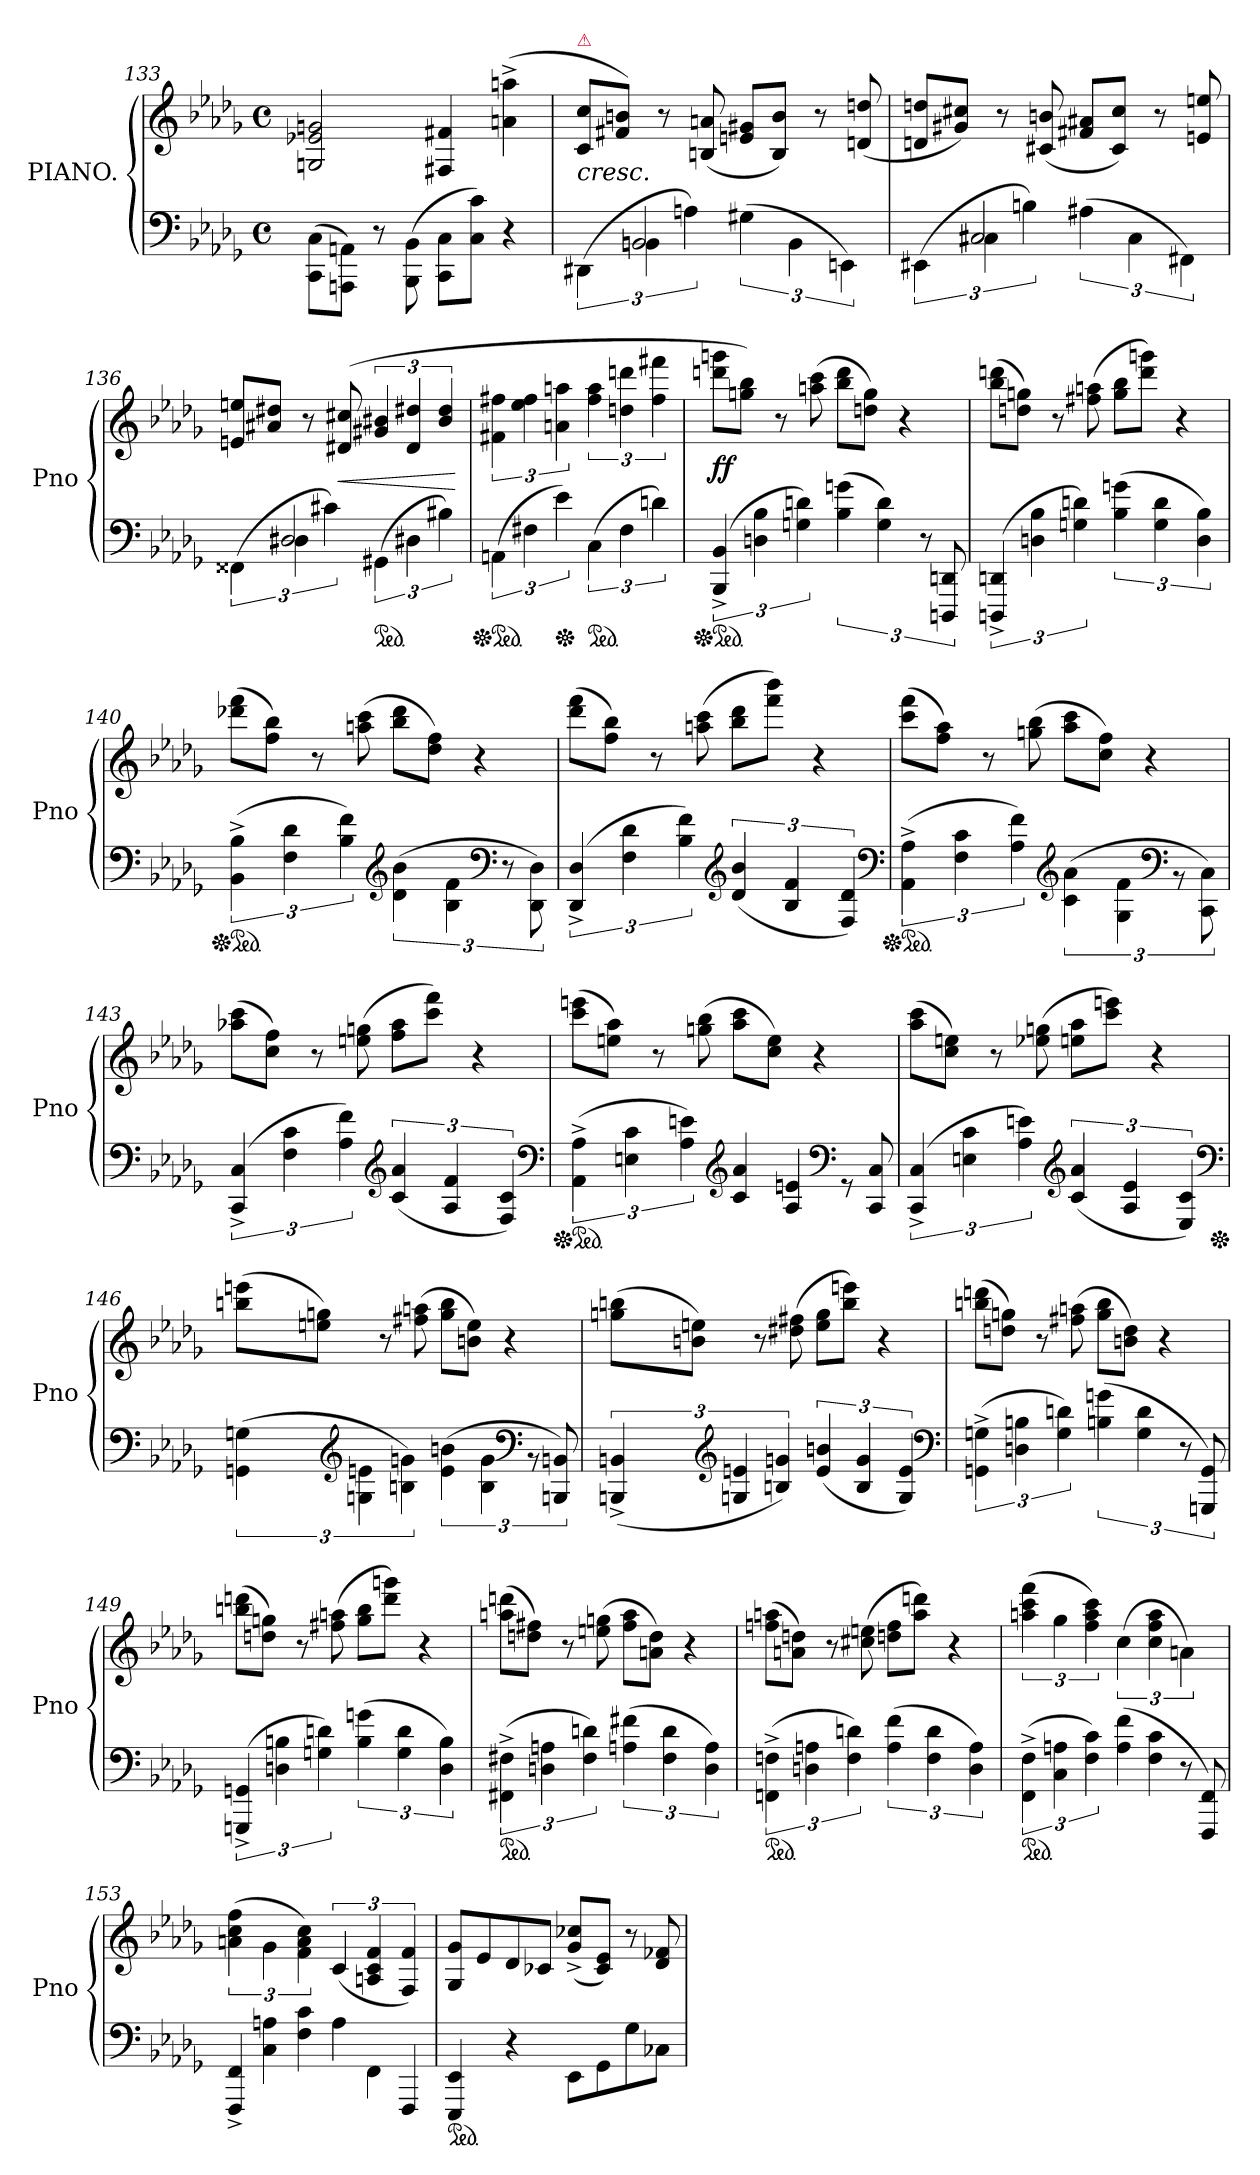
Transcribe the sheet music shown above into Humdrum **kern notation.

**kern	**kern	**dynam
*part1	*part1	*part1
*staff2	*staff1	*staff1/2
*I"PIANO.	*	*
*I'Pno	*	*
*clefF4	*clefG2	*
*k[b-e-a-d-g-]	*k[b-e-a-d-g-]	*
*b-:	*b-:	*
*M2/2	*M2/2	*
*met(c)	*met(c)	*
=133	=133	=133
(>8CC\ 8C\L	2Gn/ 2e-X/ 2gn/	.
8AAAn 8AAnJ)	.	.
8r	.	.
(>8BBB-\ 8BB-\	.	.
8CC\ 8C\L	4F#X/ 4f#X/	.
8C 8cJ)	.	.
4r	(>4an^>\ 4aan^>\	.
=134	=134	=134
*^	*	*
*Xtuplet	*tuplet	*	*
!	!	!LO:TX:a:color=crimson:t=⚠	!
6ryy	(>6DD#X\	8c/ 8cc/L	<
.	.	8f#X 8bnJ)	.
3BBn/	6BBn\	.	.
.	.	8r	.
.	6An\)	.	.
.	.	(>8Bn/ 8an/	.
2ryy	(>6G#X\	8en/ 8g#X/L	.
.	.	8B 8bJ)	.
.	6BB\	.	.
.	.	8r	.
.	6EEn\)	.	.
.	.	(>8dn/ 8ddn/	.
=135	=135	=135	=135
*Xtuplet	*tuplet	*	*
6ryy	(>6EE#X\	8dn/ 8ddn/L	.
.	.	8g#X 8cc#XJ)	.
3C#X/	6C#X\	.	.
.	.	8r	.
.	6Bn\)	.	.
.	.	(>8c#X/ 8bn/	.
2ryy	(>6A#X\	8f#X/ 8a#X/L	.
.	.	8c# 8cc#J)	.
.	6C#\	.	.
.	.	8r	.
.	6FF#X\)	.	.
.	.	8en/ 8een/	.
=136	=136	=136	=136
*Xtuplet	*tuplet	*	*
6ryy	(>6FF##X\	8en/ 8een/L	.
.	.	8a#X 8dd#XJ	.
3D#X/	6D#X\	.	.
.	.	8r	.
.	6c#X\)	.	.
.	.	(>8d#X/ 8cc#X/	<
*ped	*	*	*
2ryy	(>6GG#X\	6g#X/ 6b#X/	.
.	6D#X\	6d#/ 6dd#X/	.
.	6B#X\)	6b#/ 6dd#/	.
*v	*v	*	*
.	.	[
=137	=137	=137
*Xped	*	*
*ped	*	*
(>6AAn\	6f#X\ 6ff#X\	.
6F#X\	6ee-\ 6ff#\	.
*Xped	*	*
6e-\)	6an\ 6aan\	.
*ped	*	*
(>6C\	6ff#\ 6aa\	.
6F#\	6ddn\ 6dddn\	.
6dn\)	6ff#\ 6fff#X\	.
.	.	[
=138	=138	=138
*Xped	*	*
*ped	*	*
(>6BBB-^</ 6BB-^</	8dddn\ 8gggn\L	ff
.	8ggn 8bb-J)	.
6Dn\ 6B-\	.	.
.	8r	.
6Gn\ 6dn\)	.	.
.	(>8aan\ 8ccc\	.
(>6B-\ 6gn\	8bb-\ 8ddd\L	.
.	8ddn 8ggJ)	.
6G\ 6d\)	.	.
.	4r	.
12r	.	.
12DDDn/ 12DDn/	.	.
=139	=139	=139
(>6DDDn^</ 6DDn^</	(>8bb-\ 8dddn\L	.
.	8ddn 8ggnJ)	.
6Dn\ 6B-\	.	.
.	8r	.
6Gn\ 6dn\)	.	.
.	(>8ff#X\ 8aan\	.
(>6B-\ 6gn\	8gg\ 8bb-\L	.
.	8ddd 8gggnJ)	.
6G\ 6d\	.	.
.	4r	.
6D\ 6B-\)	.	.
=140	=140	=140
*Xped	*	*
*ped	*	*
(>6BB-^<\ 6B-^<\	(>8ddd-X\ 8fff\L	.
.	8ff 8bb-J)	.
6F\ 6d-\	.	.
.	8r	.
6B-\ 6f\)	.	.
.	(>8aan\ 8ccc\	.
*clefG2	*	*
(>6d-\ 6b-\	8bb-\ 8ddd-\L	.
.	8dd- 8ffJ)	.
6B-\ 6f\	.	.
.	4r	.
*clefF4	*	*
12r	.	.
12DD-\ 12D-\)	.	.
=141	=141	=141
(>6DD-^</ 6D-^</	(>8ddd-\ 8fff\L	.
.	8ff 8bb-J)	.
6F\ 6d-\	.	.
.	8r	.
6B-\ 6f\)	.	.
.	(>8aan\ 8ccc\	.
*clefG2	*	*
(<6d-/ 6b-/	8bb-\ 8ddd-\L	.
.	8fff 8bbb-J)	.
6B-/ 6f/	.	.
.	4r	.
6F/ 6d-/)	.	.
*clefF4	*	*
=142	=142	=142
*Xped	*	*
*ped	*	*
(>6AA-^<\ 6A-^<\	(>8ccc\ 8fff\L	.
.	8ff 8aa-J)	.
6F\ 6c\	.	.
.	8r	.
6A-\ 6f\)	.	.
.	(>8ggn\ 8bb-\	.
*clefG2	*	*
(>6c\ 6a-\	8aa-\ 8ccc\L	.
.	8cc 8ffJ)	.
6G-\ 6f\	.	.
.	4r	.
*clefF4	*	*
12rBB	.	.
12CC\ 12C\)	.	.
=143	=143	=143
(>6CC^</ 6C^</	(>8aa-X\ 8ccc\L	.
.	8cc 8ffJ)	.
6F\ 6c\	.	.
.	8r	.
6A-\ 6f\)	.	.
.	(>8een\ 8ggn\	.
*clefG2	*	*
(<6c/ 6a-/	8ff\ 8aa-\L	.
.	8ccc\ 8fff\J)	.
6A-/ 6f/	.	.
.	4r	.
6F/ 6c/)	.	.
*clefF4	*	*
=144	=144	=144
*Xped	*	*
*ped	*	*
(>6AA-^<\ 6A-^<\	(>8ccc\ 8eeen\L	.
.	8een 8aa-J)	.
6En\ 6c\	.	.
.	8r	.
6A-\ 6en\)	.	.
.	(>8ggn\ 8bb-\	.
*clefG2	*	*
*Xtuplet	*	*
6c/ 6a-/	8aa-\ 8ccc\L	.
.	8cc 8eeJ)	.
6A-/ 6en/	.	.
.	4r	.
*clefF4	*	*
12rGG	.	.
12CC/ 12C/	.	.
=145	=145	=145
*tuplet	*	*
(>6CC^</ 6C^</	(>8aa-\ 8ccc\L	.
.	8cc 8eenJ)	.
6En\ 6c\	.	.
.	8r	.
6A-\ 6en\)	.	.
.	(>8ee-X\ 8ggn\	.
*clefG2	*	*
(<6c/ 6a-/	8een\ 8aa-\L	.
.	8ccc 8eeenJ)	.
6A-/ 6e/	.	.
.	4r	.
6E/ 6c/)	.	.
*clefF4	*	*
*Xped	*	*
=146	=146	=146
(>6GGn\ 6Gn\	(>8bbn\ 8eeen\L	.
.	8een 8ggnJ)	.
*clefG2	*	*
6Gn\ 6en\	.	.
.	8r	.
6Bn\ 6gn\)	.	.
.	(>8ff#X\ 8aan\	.
(>6e\ 6bn\	8gg\ 8bb\L	.
.	8bn 8eeJ)	.
6B\ 6g\	.	.
.	4r	.
*clefF4	*	*
12rBB	.	.
12BBBn/ 12BBn/)	.	.
=147	=147	=147
(<6BBBn^</ 6BBn^</	(>8ggn\ 8bbn\L	.
.	8bn 8eenJ)	.
*clefG2	*	*
6Gn/ 6en/	.	.
.	8r	.
6Bn/ 6gn/)	.	.
.	(>8dd#X\ 8ff#X\	.
(<6e/ 6bn/	8ee\ 8gg\L	.
.	8bb 8eeenJ)	.
6B/ 6g/	.	.
.	4r	.
6G/ 6e/)	.	.
*clefF4	*	*
=148	=148	=148
(>6GGn^<\ 6Gn^<\	(>8bbn\ 8dddn\L	.
.	8ddn 8ggnJ)	.
6Dn\ 6Bn\	.	.
.	8r	.
6G\ 6dn\)	.	.
.	(>8ff#X\ 8aan\	.
(>6Bn\ 6gn\	8gg\ 8bb\L	.
.	8bn 8ddJ)	.
6G\ 6d\	.	.
.	4r	.
12r	.	.
12GGGn/ 12GG/)	.	.
=149	=149	=149
(>6GGGn^</ 6GGn^</	(>8bbn\ 8dddn\L	.
.	8ddn 8ggnJ)	.
6Dn\ 6Bn\	.	.
.	8r	.
6Gn\ 6dn\)	.	.
.	(>8ff#X\ 8aan\	.
(>6B\ 6gn\	8gg\ 8bb\L	.
.	8ddd 8gggnJ)	.
6G\ 6d\	.	.
.	4r	.
6D\ 6B\)	.	.
=150	=150	=150
*ped	*	*
(>6FF#X^<\ 6F#X^<\	(>8aan\ 8dddn\L	.
.	8ddn 8ff#XJ)	.
6Dn\ 6An\	.	.
.	8r	.
6F#\ 6dn\)	.	.
.	(>8een\ 8ggn\	.
(>6An\ 6f#X\	8ff#\ 8aa\L	.
.	8an 8ddJ)	.
6F#\ 6d\	.	.
.	4r	.
6D\ 6A\)	.	.
=151	=151	=151
*ped	*	*
(>6FFn^<\ 6Fn^<\	(>8ffn\ 8aan\L	.
.	8an 8ddnJ)	.
6Dn\ 6An\	.	.
.	8r	.
6F\ 6dn\)	.	.
.	(>8cc#X\ 8een\	.
(>6A\ 6f\	8ddn\ 8ff\L	.
.	8aa 8dddnJ)	.
6F\ 6d\	.	.
.	4r	.
6D\ 6A\)	.	.
=152	=152	=152
*ped	*	*
(>6FF^<\ 6F^<\	(>6aan\ 6ccc\ 6fff\	.
6C\ 6An\	6gg-\	.
6F\ 6c\)	6ff\ 6aa\ 6ccc\)	.
*Xtuplet	*	*
(>6A\ 6f\	(>6cc\	.
6F\ 6c\	6cc\ 6ff\ 6aa\	.
12r	6an\)	.
12FFF/ 12FF/)	.	.
=153	=153	=153
6FFF^</ 6FF^</	(>6an\ 6cc\ 6ff\	.
6C\ 6An\	6g-\	.
6F\ 6c\	6f\ 6a\ 6cc\)	.
6A\	(>6c/	.
6FF\	6An/ 6c/ 6f/	.
6FFF	6F/ 6f/)	.
=154	=154	=154
*ped	*	*
4EEE-/ 4EE-/	8G-/ 8g-/L	.
.	8e-	.
4r	8d-	.
.	8c-XJ	.
8EE-\L	(<8g-^>/ 8cc-X^>/L	.
8GG-	8c- 8e-J)	.
8G-	8r	.
8C-XJ	8d-/ 8f-X/	.
=	=	=
*-	*-	*-
